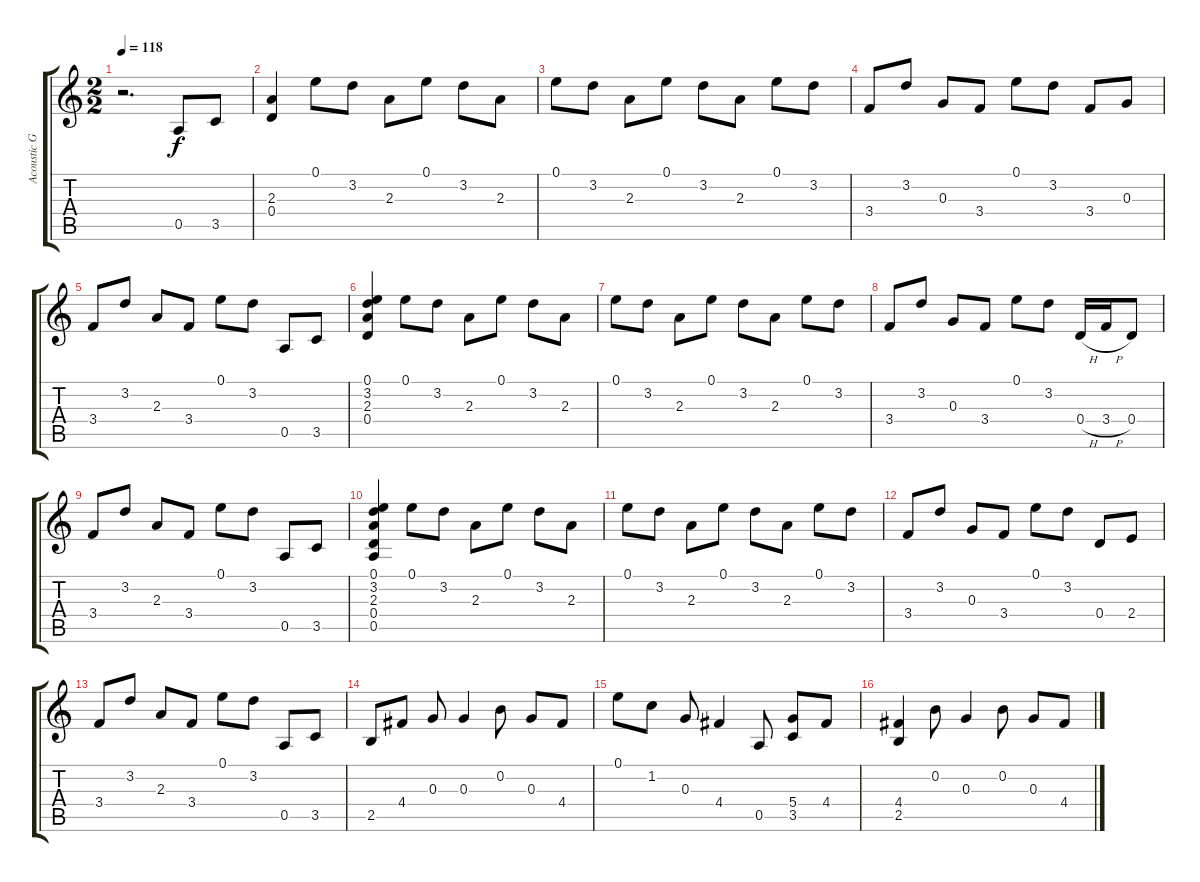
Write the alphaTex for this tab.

\track ("Acoustic Guitar" "Acoustic G") {instrument acousticguitarsteel}
\staff {score tabs}
\tuning (E4 B3 G3 D3 A2 E2) {hide}
\ts (2 2)
\tempo 118
\clef g2
\ks c
r.2{d dy f instrument acousticguitarsteel} 0.5.8{instrument acousticguitarsteel} 3.5.8 |
(2.3 0.4).4 0.1.8 3.2.8 2.3.8 0.1.8 3.2.8 2.3.8 |
0.1.8 3.2.8 2.3.8 0.1.8 3.2.8 2.3.8 0.1.8 3.2.8 |
3.4.8 3.2.8 0.3.8 3.4.8 0.1.8 3.2.8 3.4.8 0.3.8 |
3.4.8 3.2.8 2.3.8 3.4.8 0.1.8 3.2.8 0.5.8 3.5.8 |
(0.1 3.2 2.3 0.4).4 0.1.8 3.2.8 2.3.8 0.1.8 3.2.8 2.3.8 |
0.1.8 3.2.8 2.3.8 0.1.8 3.2.8 2.3.8 0.1.8 3.2.8 |
3.4.8 3.2.8 0.3.8 3.4.8 0.1.8 3.2.8 0.4{h}.16 3.4{h}.16 0.4.8 |
3.4.8 3.2.8 2.3.8 3.4.8 0.1.8 3.2.8 0.5.8 3.5.8 |
(0.1 3.2 2.3 0.4 0.5).4 0.1.8 3.2.8 2.3.8 0.1.8 3.2.8 2.3.8 |
0.1.8 3.2.8 2.3.8 0.1.8 3.2.8 2.3.8 0.1.8 3.2.8 |
3.4.8 3.2.8 0.3.8 3.4.8 0.1.8 3.2.8 0.4.8 2.4.8 |
3.4.8 3.2.8 2.3.8 3.4.8 0.1.8 3.2.8 0.5.8 3.5.8 |
2.5.8 4.4.8 0.3.8 0.3.4 0.2.8 0.3.8 4.4.8 |
0.1.8 1.2.8 0.3.8 4.4.4 0.5.8 (5.4 3.5).8 4.4.8 |
(4.4 2.5).4 0.2.8 0.3.4 0.2.8 0.3.8 4.4.8
